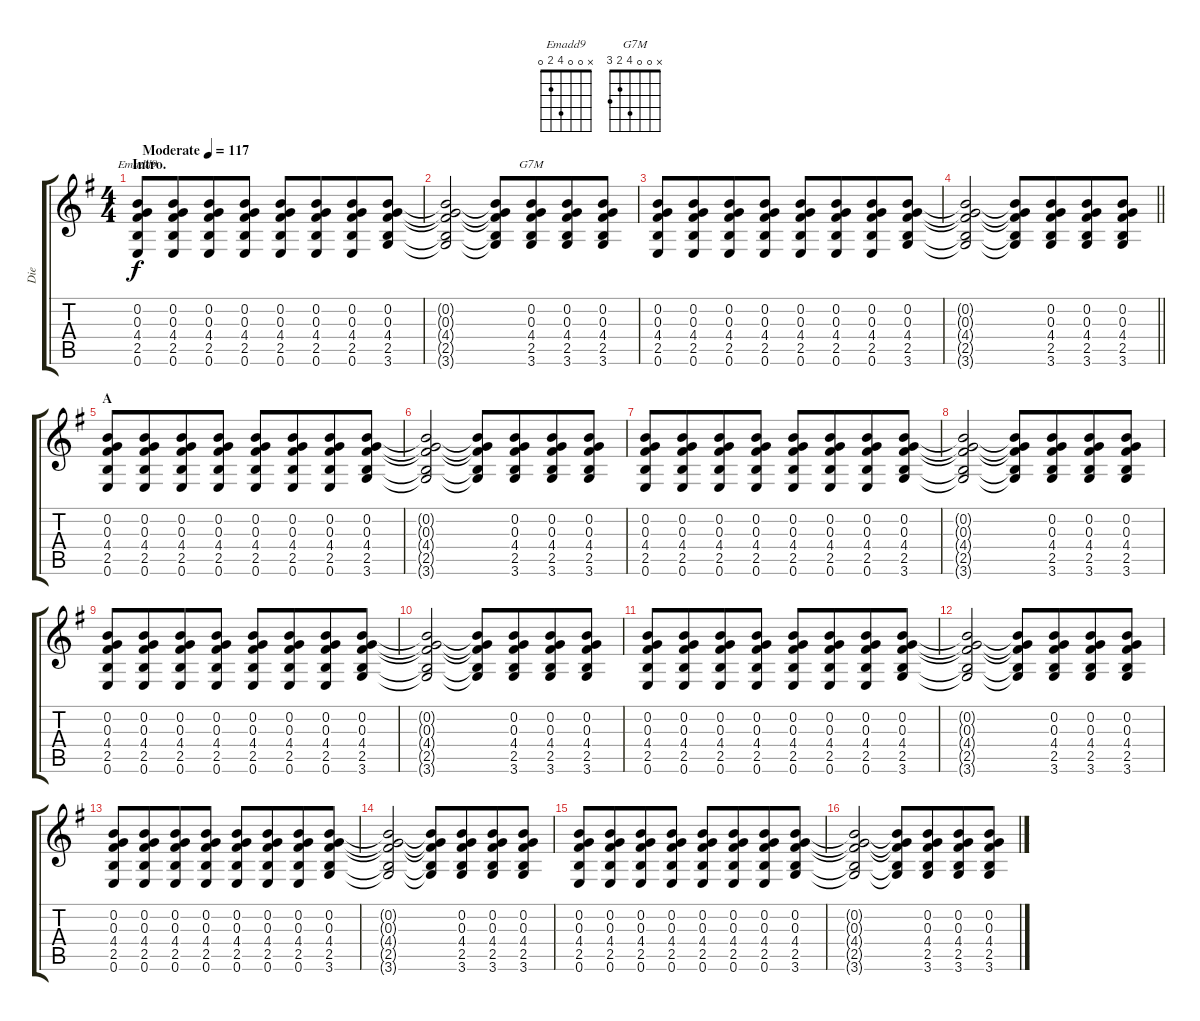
\track ("Die" "Die") {instrument acousticguitarsteel}
\staff {score tabs}
\tuning (E4 B3 G3 D3 A2 E2) {hide}
\chord ("Emadd9" x 0 0 4 2 0)
\chord ("G7M" x 0 0 4 2 3)
\ts (4 4)
\section ("" "Intro.")
\tempo (117 "Moderate")
\clef g2
\ks eminor
(0.2 0.3 4.4 2.5 0.6).8{ch "Emadd9" dy f instrument acousticguitarsteel} (0.2 0.3 4.4 2.5 0.6).8{beam merge} (0.2 0.3 4.4 2.5 0.6).8 (0.2 0.3 4.4 2.5 0.6).8 (0.2 0.3 4.4 2.5 0.6).8 (0.2 0.3 4.4 2.5 0.6).8{beam merge} (0.2 0.3 4.4 2.5 0.6).8 (0.2 0.3 4.4 2.5 3.6).8 |
(0.2{t} 0.3{t} 4.4{t} 2.5{t} 3.6{t}).2 (0.2{t} 0.3{t} 4.4{t} 2.5{t} 3.6{t}).8 (0.2 0.3 4.4 2.5 3.6).8{ch "G7M" beam merge} (0.2 0.3 4.4 2.5 3.6).8 (0.2 0.3 4.4 2.5 3.6).8 |
(0.2 0.3 4.4 2.5 0.6).8 (0.2 0.3 4.4 2.5 0.6).8{beam merge} (0.2 0.3 4.4 2.5 0.6).8 (0.2 0.3 4.4 2.5 0.6).8 (0.2 0.3 4.4 2.5 0.6).8 (0.2 0.3 4.4 2.5 0.6).8{beam merge} (0.2 0.3 4.4 2.5 0.6).8 (0.2 0.3 4.4 2.5 3.6).8 |
\barLineRight lightlight
(0.2{t} 0.3{t} 4.4{t} 2.5{t} 3.6{t}).2 (0.2{t} 0.3{t} 4.4{t} 2.5{t} 3.6{t}).8 (0.2 0.3 4.4 2.5 3.6).8{beam merge} (0.2 0.3 4.4 2.5 3.6).8 (0.2 0.3 4.4 2.5 3.6).8 |
\section ("" "A")
(0.2 0.3 4.4 2.5 0.6).8 (0.2 0.3 4.4 2.5 0.6).8{beam merge} (0.2 0.3 4.4 2.5 0.6).8 (0.2 0.3 4.4 2.5 0.6).8 (0.2 0.3 4.4 2.5 0.6).8 (0.2 0.3 4.4 2.5 0.6).8{beam merge} (0.2 0.3 4.4 2.5 0.6).8 (0.2 0.3 4.4 2.5 3.6).8 |
(0.2{t} 0.3{t} 4.4{t} 2.5{t} 3.6{t}).2 (0.2{t} 0.3{t} 4.4{t} 2.5{t} 3.6{t}).8 (0.2 0.3 4.4 2.5 3.6).8{beam merge} (0.2 0.3 4.4 2.5 3.6).8 (0.2 0.3 4.4 2.5 3.6).8 |
(0.2 0.3 4.4 2.5 0.6).8 (0.2 0.3 4.4 2.5 0.6).8{beam merge} (0.2 0.3 4.4 2.5 0.6).8 (0.2 0.3 4.4 2.5 0.6).8 (0.2 0.3 4.4 2.5 0.6).8 (0.2 0.3 4.4 2.5 0.6).8{beam merge} (0.2 0.3 4.4 2.5 0.6).8 (0.2 0.3 4.4 2.5 3.6).8 |
(0.2{t} 0.3{t} 4.4{t} 2.5{t} 3.6{t}).2 (0.2{t} 0.3{t} 4.4{t} 2.5{t} 3.6{t}).8 (0.2 0.3 4.4 2.5 3.6).8{beam merge} (0.2 0.3 4.4 2.5 3.6).8 (0.2 0.3 4.4 2.5 3.6).8 |
(0.2 0.3 4.4 2.5 0.6).8 (0.2 0.3 4.4 2.5 0.6).8{beam merge} (0.2 0.3 4.4 2.5 0.6).8 (0.2 0.3 4.4 2.5 0.6).8 (0.2 0.3 4.4 2.5 0.6).8 (0.2 0.3 4.4 2.5 0.6).8{beam merge} (0.2 0.3 4.4 2.5 0.6).8 (0.2 0.3 4.4 2.5 3.6).8 |
(0.2{t} 0.3{t} 4.4{t} 2.5{t} 3.6{t}).2 (0.2{t} 0.3{t} 4.4{t} 2.5{t} 3.6{t}).8 (0.2 0.3 4.4 2.5 3.6).8{beam merge} (0.2 0.3 4.4 2.5 3.6).8 (0.2 0.3 4.4 2.5 3.6).8 |
(0.2 0.3 4.4 2.5 0.6).8 (0.2 0.3 4.4 2.5 0.6).8{beam merge} (0.2 0.3 4.4 2.5 0.6).8 (0.2 0.3 4.4 2.5 0.6).8 (0.2 0.3 4.4 2.5 0.6).8 (0.2 0.3 4.4 2.5 0.6).8{beam merge} (0.2 0.3 4.4 2.5 0.6).8 (0.2 0.3 4.4 2.5 3.6).8 |
(0.2{t} 0.3{t} 4.4{t} 2.5{t} 3.6{t}).2 (0.2{t} 0.3{t} 4.4{t} 2.5{t} 3.6{t}).8 (0.2 0.3 4.4 2.5 3.6).8{beam merge} (0.2 0.3 4.4 2.5 3.6).8 (0.2 0.3 4.4 2.5 3.6).8 |
(0.2 0.3 4.4 2.5 0.6).8 (0.2 0.3 4.4 2.5 0.6).8{beam merge} (0.2 0.3 4.4 2.5 0.6).8 (0.2 0.3 4.4 2.5 0.6).8 (0.2 0.3 4.4 2.5 0.6).8 (0.2 0.3 4.4 2.5 0.6).8{beam merge} (0.2 0.3 4.4 2.5 0.6).8 (0.2 0.3 4.4 2.5 3.6).8 |
(0.2{t} 0.3{t} 4.4{t} 2.5{t} 3.6{t}).2 (0.2{t} 0.3{t} 4.4{t} 2.5{t} 3.6{t}).8 (0.2 0.3 4.4 2.5 3.6).8{beam merge} (0.2 0.3 4.4 2.5 3.6).8 (0.2 0.3 4.4 2.5 3.6).8 |
(0.2 0.3 4.4 2.5 0.6).8{beam merge} (0.2 0.3 4.4 2.5 0.6).8{beam merge} (0.2 0.3 4.4 2.5 0.6).8{beam merge} (0.2 0.3 4.4 2.5 0.6).8{beam split} (0.2 0.3 4.4 2.5 0.6).8 (0.2 0.3 4.4 2.5 0.6).8{beam merge} (0.2 0.3 4.4 2.5 0.6).8 (0.2 0.3 4.4 2.5 3.6).8 |
(0.2{t} 0.3{t} 4.4{t} 2.5{t} 3.6{t}).2 (0.2{t} 0.3{t} 4.4{t} 2.5{t} 3.6{t}).8 (0.2 0.3 4.4 2.5 3.6).8{beam merge} (0.2 0.3 4.4 2.5 3.6).8 (0.2 0.3 4.4 2.5 3.6).8
